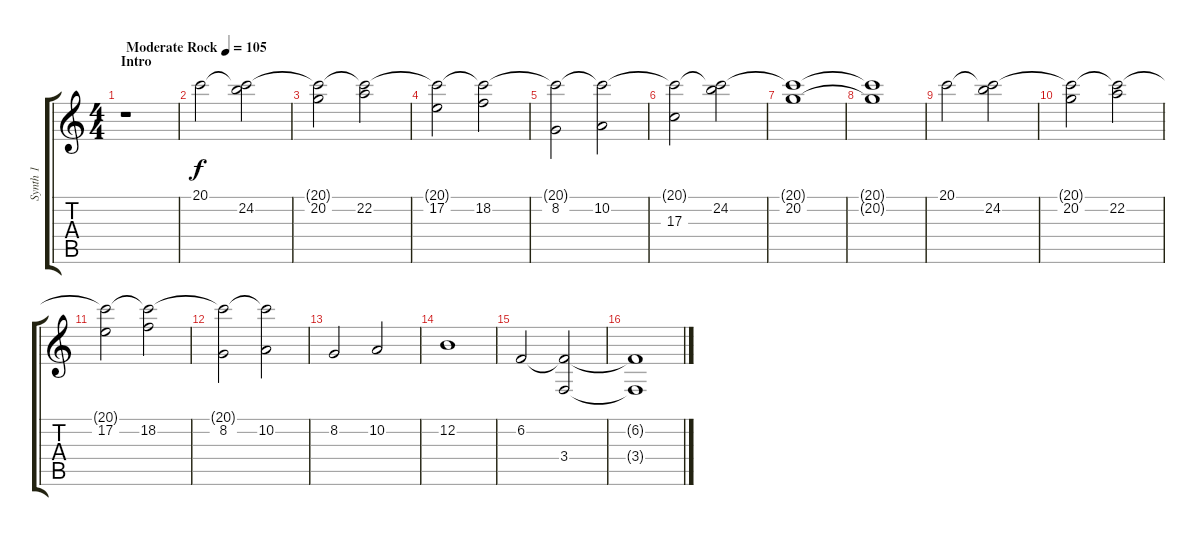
\track ("Synth 1" "Synth 1") {instrument churchorgan}
\staff {score tabs}
\tuning (E4 B3 G3 D3 A2 E2) {hide}
\ts (4 4)
\section ("" "Intro")
\tempo (105 "Moderate Rock")
\clef g2
\ks c
r.1{dy f volume 0 instrument churchorgan} |
20.1.2{volume 13} (20.1{t} 24.2).2 |
(20.1{t} 20.2).2 (20.1{t} 22.2).2 |
(20.1{t} 17.2).2 (20.1{t} 18.2).2 |
(20.1{t} 8.2).2 (20.1{t} 10.2).2 |
(20.1{t} 17.3).2 (20.1{t} 24.2).2 |
(20.1{t} 20.2).1 |
(20.1{t} 20.2{t}).1 |
20.1.2 (20.1{t} 24.2).2 |
(20.1{t} 20.2).2 (20.1{t} 22.2).2 |
(20.1{t} 17.2).2 (20.1{t} 18.2).2 |
(20.1{t} 8.2).2 (20.1{t} 10.2).2 |
8.2.2 10.2.2 |
12.2.1 |
6.2.2 (6.2{t} 3.4).2 |
(6.2{t} 3.4{t}).1
